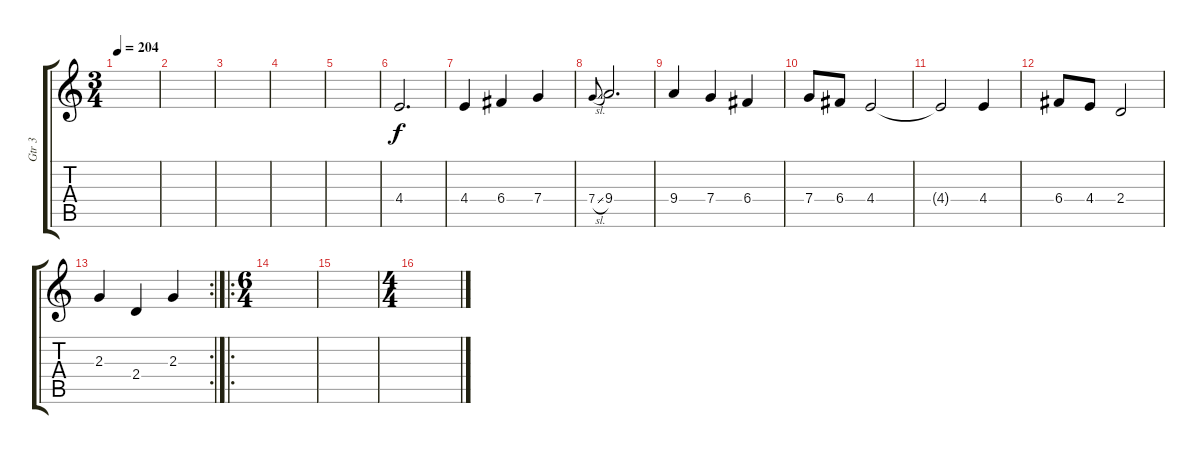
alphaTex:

\track ("Gtr 3" "Gtr 3") {instrument distortionguitar}
\staff {score tabs}
\tuning (D4 A3 F3 C3 G2 D2) {hide}
\ts (3 4)
\tempo 204
\clef g2
\ks c
|
|
|
|
|
4.4.2{d volume 0} |
4.4.4 6.4.4 7.4.4 |
7.4{sl}.8{gr onbeat} 9.4.2{d} |
9.4.4 7.4.4 6.4.4 |
7.4.8 6.4.8 4.4.2 |
4.4{t}.2 4.4.4 |
6.4.8 4.4.8 2.4.2 |
\rc 2
2.3.4 2.4.4 2.3.4 |
\ro
\ts (6 4)
|
|
\ts (4 4)
